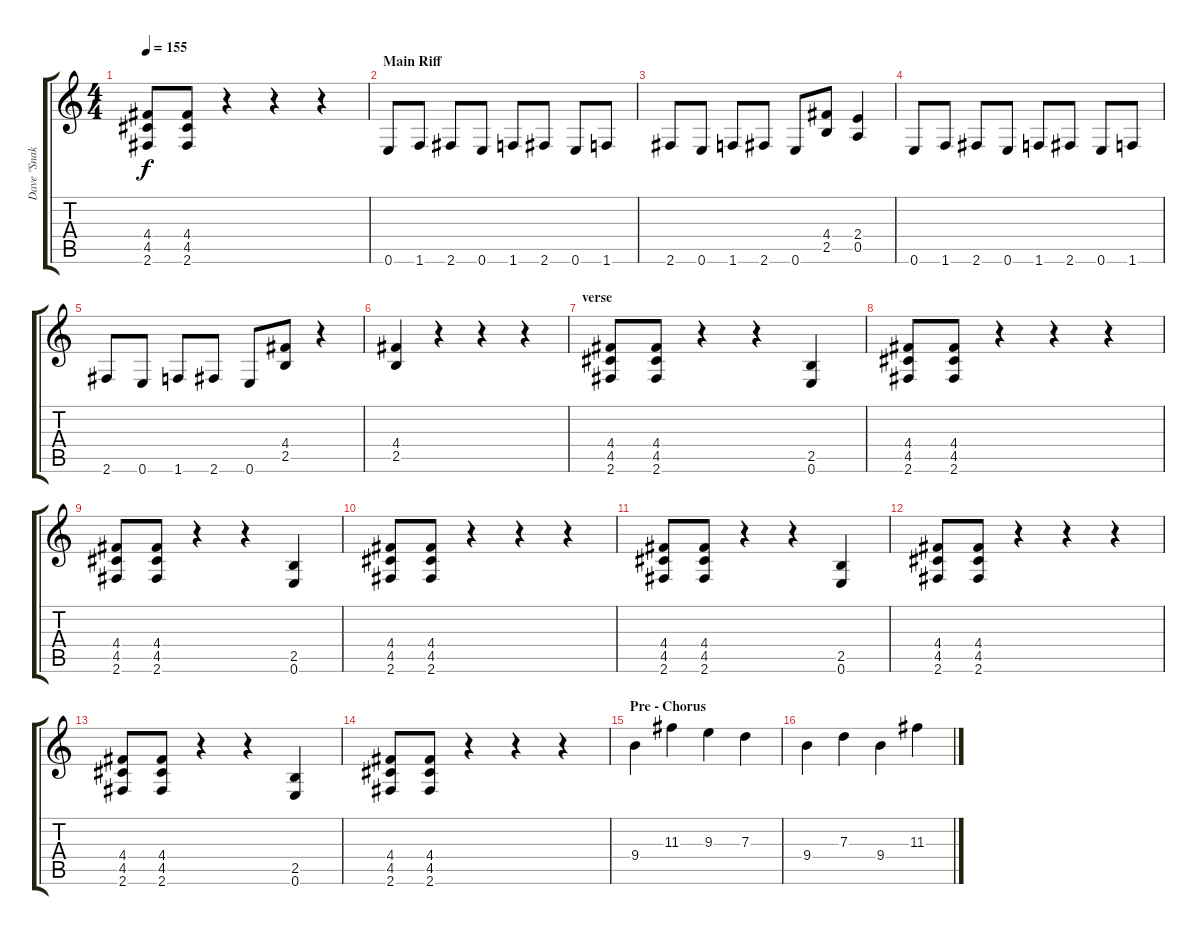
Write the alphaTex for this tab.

\track ("Dave \"Snake\" Sabo" "Dave \"Snak") {instrument distortionguitar}
\staff {score tabs}
\tuning (E4 B3 G3 D3 A2 E2) {hide}
\ts (4 4)
\tempo 155
\clef g2
\ks c
(4.4 4.5 2.6).8{dy f} (4.4 4.5 2.6).8 r.4 r.4 r.4 |
\section ("" "Main Riff")
0.6.8 1.6.8 2.6.8 0.6.8 1.6.8 2.6.8 0.6.8 1.6.8 |
2.6.8 0.6.8 1.6.8 2.6.8 0.6.8 (4.4 2.5).8 (2.4 0.5).4 |
0.6.8 1.6.8 2.6.8 0.6.8 1.6.8 2.6.8 0.6.8 1.6.8 |
2.6.8 0.6.8 1.6.8 2.6.8 0.6.8 (4.4 2.5).8 r.4 |
(4.4 2.5).4 r.4 r.4 r.4 |
\section ("" "verse")
(4.4 4.5 2.6).8 (4.4 4.5 2.6).8 r.4 r.4 (2.5 0.6).4 |
(4.4 4.5 2.6).8 (4.4 4.5 2.6).8 r.4 r.4 r.4 |
(4.4 4.5 2.6).8 (4.4 4.5 2.6).8 r.4 r.4 (2.5 0.6).4 |
(4.4 4.5 2.6).8 (4.4 4.5 2.6).8 r.4 r.4 r.4 |
(4.4 4.5 2.6).8 (4.4 4.5 2.6).8 r.4 r.4 (2.5 0.6).4 |
(4.4 4.5 2.6).8 (4.4 4.5 2.6).8 r.4 r.4 r.4 |
(4.4 4.5 2.6).8 (4.4 4.5 2.6).8 r.4 r.4 (2.5 0.6).4 |
(4.4 4.5 2.6).8 (4.4 4.5 2.6).8 r.4 r.4 r.4 |
\section ("" "Pre - Chorus")
9.4.4 11.3.4 9.3.4 7.3.4 |
9.4.4 7.3.4 9.4.4 11.3.4
